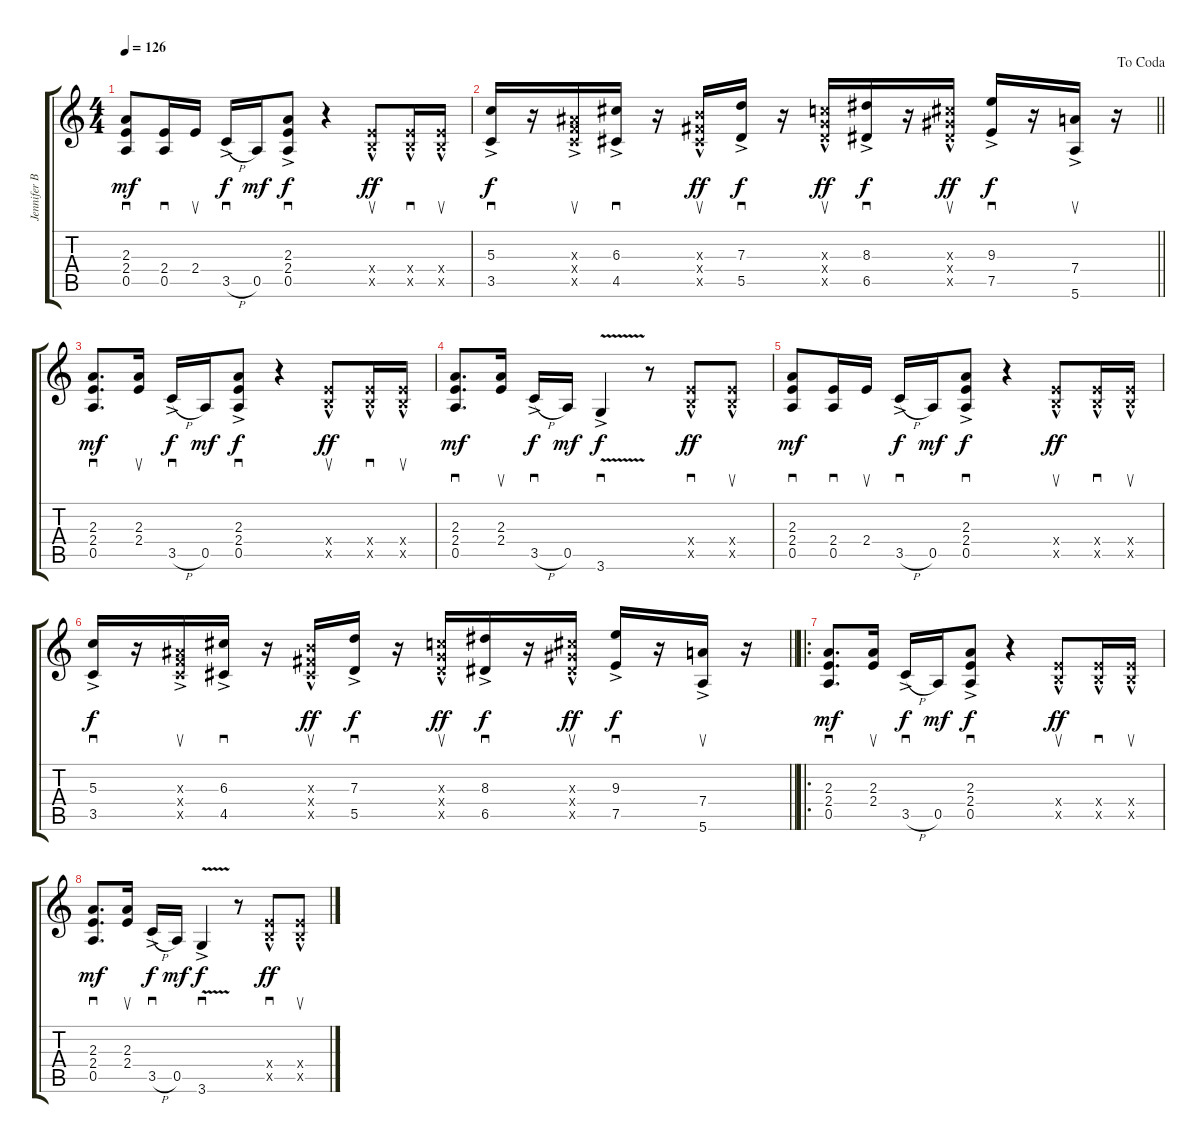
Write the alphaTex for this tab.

\track ("Jennifer Batten Rhythm" "Jennifer B") {instrument overdrivenguitar}
\staff {score tabs}
\tuning (E4 B3 G3 D3 A2 E2) {hide}
\ts (4 4)
\tempo 126
\clef g2
\ks c
(2.3 2.4 0.5).8{sd dy mf} (2.4 0.5).16{sd} 2.4.16{su} 3.5{h ac}.16{sd dy f} 0.5.16{dy mf} (2.3{ac} 2.4{ac} 0.5{ac}).8{sd dy f} r.4 (2.4{hac x} 2.5{hac x}).8{su dy ff} (2.4{hac x} 2.5{hac x}).16{sd} (2.4{hac x} 2.5{hac x}).16{su} |
\jump dacoda
\barLineRight lightlight
(5.3{ac} 3.5{ac}).16{sd dy f} r.16 (3.3{ac x} 3.4{ac x} 3.5{ac x}).16{su} (6.3{ac} 4.5{ac}).16{sd} r.16 (4.3{hac x} 4.4{hac x} 4.5{hac x}).16{su dy ff} (7.3{ac} 5.5{ac}).16{sd dy f} r.16 (5.3{hac x} 5.4{hac x} 5.5{hac x}).16{su dy ff} (8.3{ac} 6.5{ac}).16{sd dy f} r.16 (6.3{hac x} 6.4{hac x} 6.5{hac x}).16{su dy ff} (9.3{ac} 7.5{ac}).16{sd dy f} r.16 (7.4{ac} 5.6{ac}).16{su} r.16 |
(2.3 2.4 0.5).8{d sd dy mf} (2.3 2.4).16{su} 3.5{h ac}.16{sd dy f} 0.5.16{dy mf} (2.3{ac} 2.4{ac} 0.5{ac}).8{sd dy f} r.4 (2.4{hac x} 2.5{hac x}).8{su dy ff} (2.4{hac x} 2.5{hac x}).16{sd} (2.4{hac x} 2.5{hac x}).16{su} |
(2.3 2.4 0.5).8{d sd dy mf} (2.3 2.4).16{su} 3.5{h ac}.16{sd dy f} 0.5.16{dy mf} 3.6{v ac}.4{sd dy f} r.8 (2.4{hac x} 2.5{hac x}).8{sd dy ff} (2.4{hac x} 2.5{hac x}).8{su} |
(2.3 2.4 0.5).8{sd dy mf} (2.4 0.5).16{sd} 2.4.16{su} 3.5{h ac}.16{sd dy f} 0.5.16{dy mf} (2.3{ac} 2.4{ac} 0.5{ac}).8{sd dy f} r.4 (2.4{hac x} 2.5{hac x}).8{su dy ff} (2.4{hac x} 2.5{hac x}).16{sd} (2.4{hac x} 2.5{hac x}).16{su} |
\barLineRight lightlight
(5.3{ac} 3.5{ac}).16{sd dy f} r.16 (3.3{ac x} 3.4{ac x} 3.5{ac x}).16{su} (6.3{ac} 4.5{ac}).16{sd} r.16 (4.3{hac x} 4.4{hac x} 4.5{hac x}).16{su dy ff} (7.3{ac} 5.5{ac}).16{sd dy f} r.16 (5.3{hac x} 5.4{hac x} 5.5{hac x}).16{su dy ff} (8.3{ac} 6.5{ac}).16{sd dy f} r.16 (6.3{hac x} 6.4{hac x} 6.5{hac x}).16{su dy ff} (9.3{ac} 7.5{ac}).16{sd dy f} r.16 (7.4{ac} 5.6{ac}).16{su} r.16 |
\ro
(2.3 2.4 0.5).8{d sd dy mf} (2.3 2.4).16{su} 3.5{h ac}.16{sd dy f} 0.5.16{dy mf} (2.3{ac} 2.4{ac} 0.5{ac}).8{sd dy f} r.4 (2.4{hac x} 2.5{hac x}).8{su dy ff} (2.4{hac x} 2.5{hac x}).16{sd} (2.4{hac x} 2.5{hac x}).16{su} |
(2.3 2.4 0.5).8{d sd dy mf} (2.3 2.4).16{su} 3.5{h ac}.16{sd dy f} 0.5.16{dy mf} 3.6{v ac}.4{sd dy f} r.8 (2.4{hac x} 2.5{hac x}).8{sd dy ff} (2.4{hac x} 2.5{hac x}).8{su}
